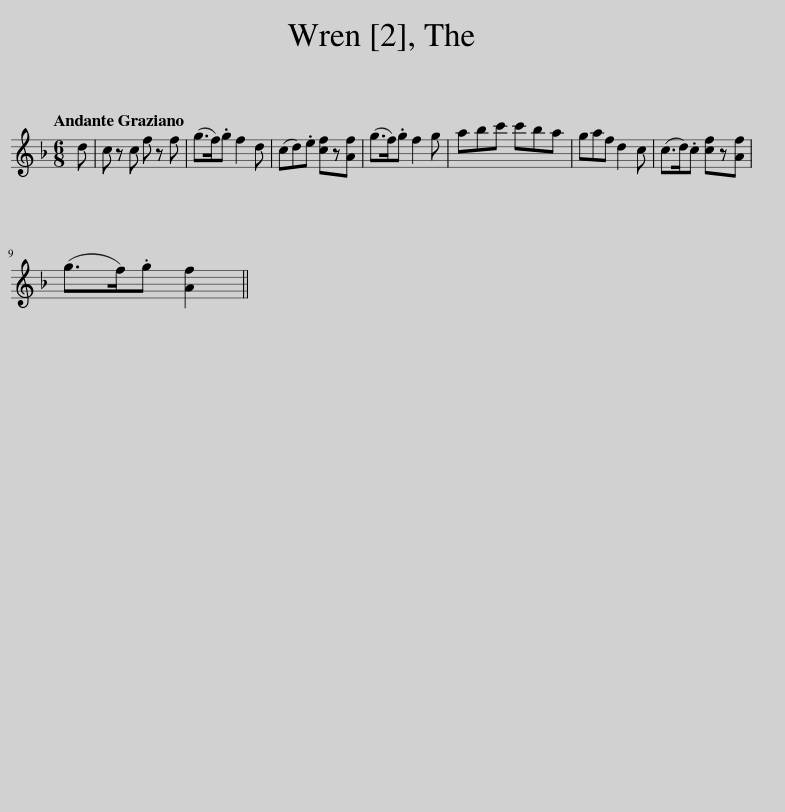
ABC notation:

X:1
L:1/8
Q:1/4=120
M:6/8
I:linebreak $
K:F
V:1 treble
V:1
 d | c z c f z f | (g>f).g f2 d | (cd).e [cf]z[Af] | (g>f).g f2 g | %5
 abc' c'ba | gaf d2 c | (c>d).c [cf]z[Af] |$ (g>f).g [Af]2 || %9
